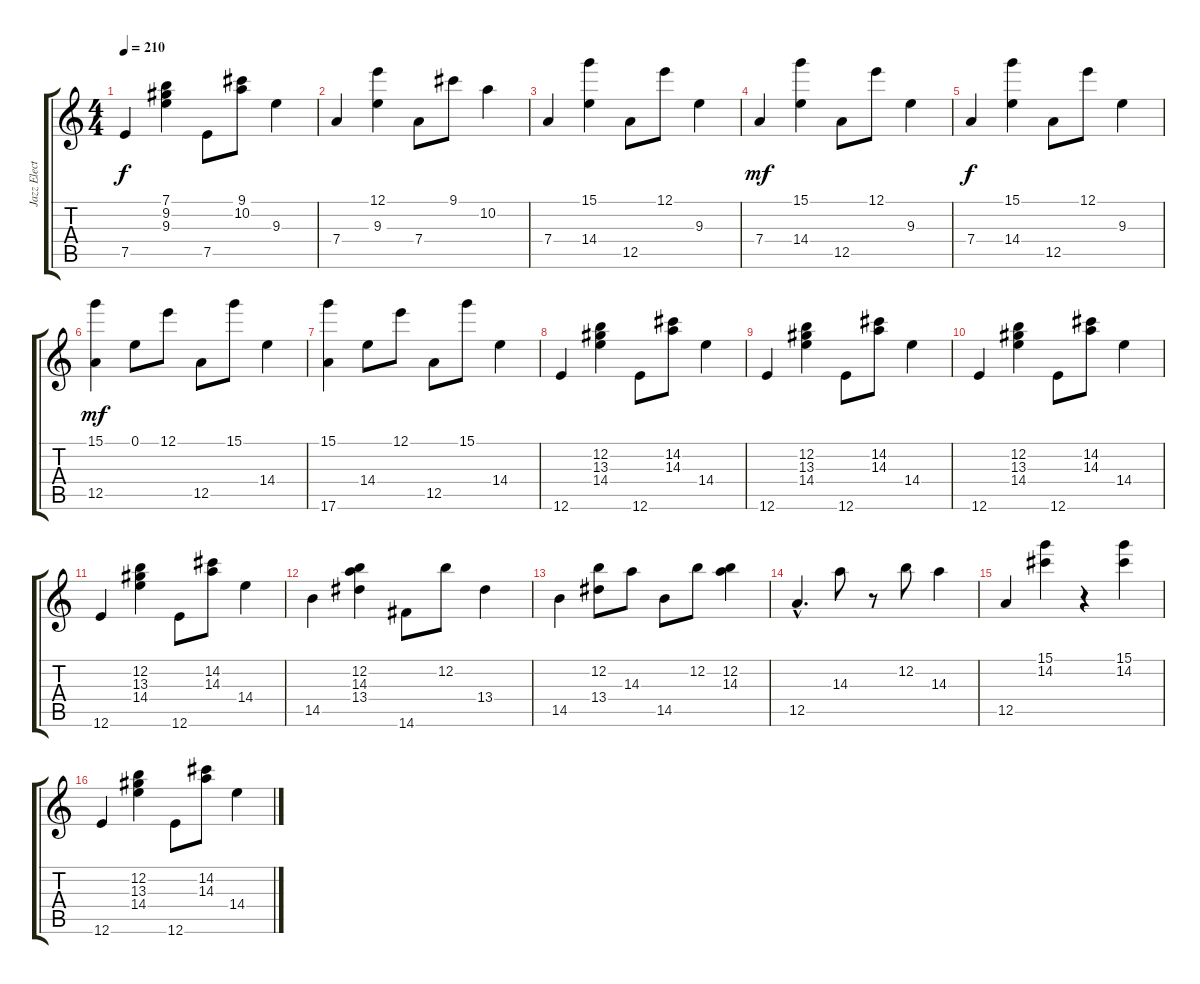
\track ("Jazz Electric" "Jazz Elect") {instrument electricguitarjazz}
\staff {score tabs}
\tuning (E4 B3 G3 D3 A2 E2) {hide}
\ts (4 4)
\tempo 210
\clef g2
\ks c
7.5.4{dy f} (7.1 9.2 9.3).4 7.5.8 (9.1 10.2).8 9.3.4 |
7.4.4 (12.1 9.3).4 7.4.8 9.1.8 10.2.4 |
7.4.4 (15.1 14.4).4 12.5.8 12.1.8 9.3.4 |
7.4.4{dy mf} (15.1 14.4).4 12.5.8 12.1.8 9.3.4 |
7.4.4{dy f} (15.1 14.4).4 12.5.8 12.1.8 9.3.4 |
(15.1 12.5).4{dy mf} 0.1.8 12.1.8 12.5.8 15.1.8 14.4.4 |
(15.1 17.6).4 14.4.8 12.1.8 12.5.8 15.1.8 14.4.4 |
12.6.4 (12.2 13.3 14.4).4 12.6.8 (14.2 14.3).8 14.4.4 |
12.6.4 (12.2 13.3 14.4).4 12.6.8 (14.2 14.3).8 14.4.4 |
12.6.4 (12.2 13.3 14.4).4 12.6.8 (14.2 14.3).8 14.4.4 |
12.6.4 (12.2 13.3 14.4).4 12.6.8 (14.2 14.3).8 14.4.4 |
14.5.4 (12.2 14.3 13.4).4 14.6.8 12.2.8 13.4.4 |
14.5.4 (12.2 13.4).8 14.3.8 14.5.8 12.2.8 (12.2 14.3).4 |
12.5{hac}.4{d} 14.3.8 r.8 12.2.8 14.3.4 |
12.5.4 (15.1 14.2).4 r.4 (15.1 14.2).4 |
12.6.4 (12.2 13.3 14.4).4 12.6.8 (14.2 14.3).8 14.4.4
